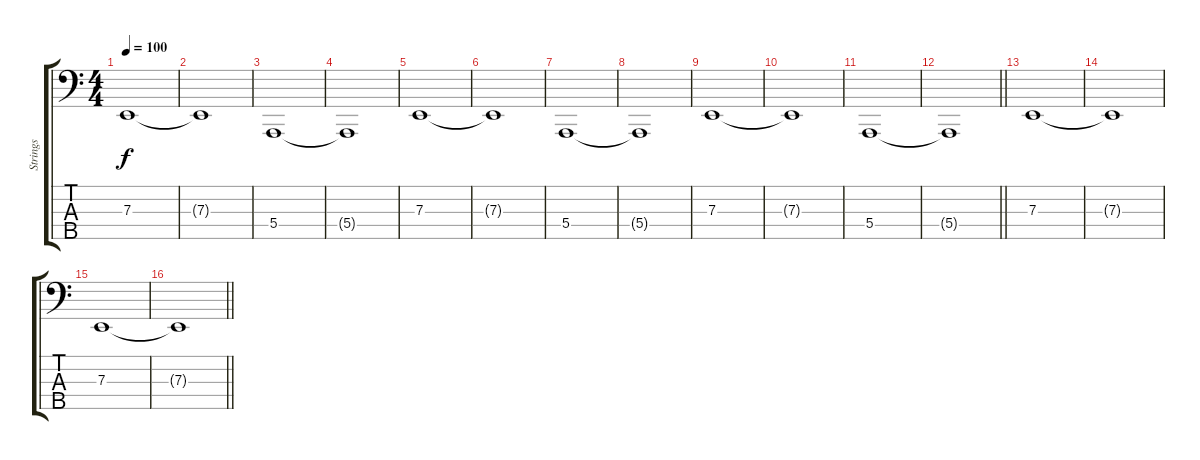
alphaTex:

\track ("Strings" "Strings") {instrument stringensemble1}
\staff {score tabs}
\tuning (G2 D2 A1 E1 B0) {hide}
\ts (4 4)
\tempo 100
\clef f4
\ks c
7.3.1{dy f} |
7.3{t}.1 |
5.4.1 |
5.4{t}.1 |
7.3.1 |
7.3{t}.1 |
5.4.1 |
5.4{t}.1 |
7.3.1 |
7.3{t}.1 |
5.4.1 |
\barLineRight lightlight
5.4{t}.1 |
7.3.1 |
7.3{t}.1 |
7.3.1 |
\barLineRight lightlight
7.3{t}.1
